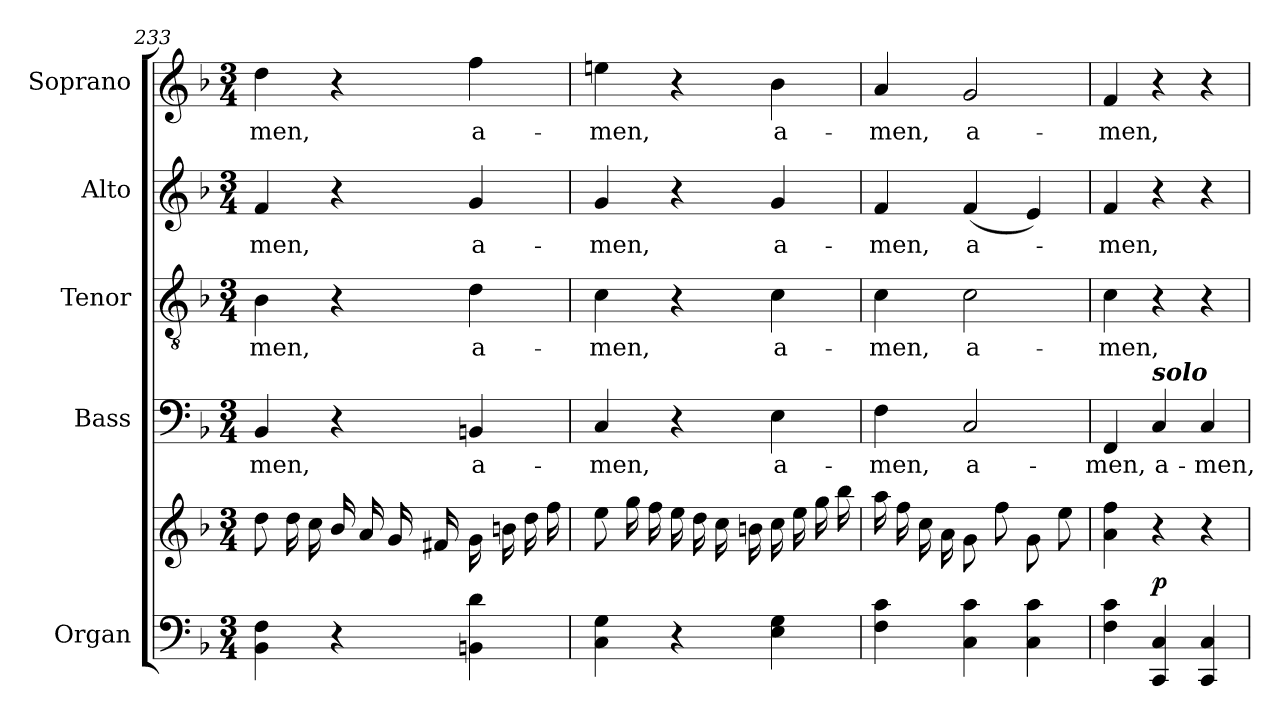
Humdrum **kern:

**kern	**kern	**dynam	**kern	**text	**kern	**text	**kern	**text	**kern	**text
*part5	*part5	*part5	*part4	*part4	*part3	*part3	*part2	*part2	*part1	*part1
*staff6	*staff5	*staff5/6	*staff4	*staff4	*staff3	*staff3	*staff2	*staff2	*staff1	*staff1
*I"Organ	*	*	*I"Bass	*	*I"Tenor	*	*I"Alto	*	*I"Soprano	*
*I'Org.	*	*	*I'B.	*	*I'T.	*	*I'A.	*	*I'S.	*
*clefF4	*clefG2	*	*clefF4	*	*clefGv2	*	*clefG2	*	*clefG2	*
*	*	*	*	*	*ITrd7c12	*	*	*	*	*
*k[b-]	*k[b-]	*	*k[b-]	*	*k[b-]	*	*k[b-]	*	*k[b-]	*
*F:	*F:	*	*F:	*	*F:	*	*F:	*	*F:	*
*M3/4	*M3/4	*	*M3/4	*	*M3/4	*	*M3/4	*	*M3/4	*
=233	=233	=233	=233	=233	=233	=233	=233	=233	=233	=233
!	!	!	!	!LO:LY:b:color=#000000	!	!	!	!	!	!
!	!	!	!	!	!	!LO:LY:b:color=#000000	!	!	!	!
!	!	!	!	!	!	!	!	!LO:LY:b:color=#000000	!	!
!	!	!	!	!	!	!	!	!	!	!LO:LY:b:color=#000000
4BB-i\ 4Fi	8ddi\	.	4BB-i/	-men,	4BB-i\	-men,	4fi/	-men,	4ddi\	-men,
.	16ddi\	.	.	.	.	.	.	.	.	.
.	16cci\	.	.	.	.	.	.	.	.	.
4r	16b-i/	.	4r	.	4r	.	4r	.	4r	.
.	16ai/	.	.	.	.	.	.	.	.	.
.	16gi/	.	.	.	.	.	.	.	.	.
.	16f#Xi/	.	.	.	.	.	.	.	.	.
!	!	!	!	!LO:LY:b:color=#000000	!	!	!	!	!	!
!	!	!	!	!	!	!LO:LY:b:color=#000000	!	!	!	!
!	!	!	!	!	!	!	!	!LO:LY:b:color=#000000	!	!
!	!	!	!	!	!	!	!	!	!	!LO:LY:b:color=#000000
4BBni\ 4di	16gi\	.	4BBni/	a-	4Di\	a-	4gi/	a-	4ffi\	a-
.	16bni\	.	.	.	.	.	.	.	.	.
.	16ddi\	.	.	.	.	.	.	.	.	.
.	16ffi\	.	.	.	.	.	.	.	.	.
!!LO:PB:g=z
=234	=234	=234	=234	=234	=234	=234	=234	=234	=234	=234
!	!	!	!	!LO:LY:b:color=#000000	!	!	!	!	!	!
!	!	!	!	!	!	!LO:LY:b:color=#000000	!	!	!	!
!	!	!	!	!	!	!	!	!LO:LY:b:color=#000000	!	!
!	!	!	!	!	!	!	!	!	!	!LO:LY:b:color=#000000
4Ci\ 4Gi	8eei\	.	4Ci/	-men,	4Ci\	-men,	4gi/	-men,	4eeni\	-men,
.	16ggi\	.	.	.	.	.	.	.	.	.
.	16ffi\	.	.	.	.	.	.	.	.	.
4r	16eei\	.	4r	.	4r	.	4r	.	4r	.
.	16ddi\	.	.	.	.	.	.	.	.	.
.	16cci\	.	.	.	.	.	.	.	.	.
.	16bni\	.	.	.	.	.	.	.	.	.
!	!	!	!	!LO:LY:b:color=#000000	!	!	!	!	!	!
!	!	!	!	!	!	!LO:LY:b:color=#000000	!	!	!	!
!	!	!	!	!	!	!	!	!LO:LY:b:color=#000000	!	!
!	!	!	!	!	!	!	!	!	!	!LO:LY:b:color=#000000
4Ei\ 4Gi	16cci\	.	4Ei\	a-	4Ci\	a-	4gi/	a-	4b-i\	a-
.	16eei\	.	.	.	.	.	.	.	.	.
.	16ggi\	.	.	.	.	.	.	.	.	.
.	16bb-i\	.	.	.	.	.	.	.	.	.
=235	=235	=235	=235	=235	=235	=235	=235	=235	=235	=235
!	!	!	!	!LO:LY:b:color=#000000	!	!	!	!	!	!
!	!	!	!	!	!	!LO:LY:b:color=#000000	!	!	!	!
!	!	!	!	!	!	!	!	!LO:LY:b:color=#000000	!	!
!	!	!	!	!	!	!	!	!	!	!LO:LY:b:color=#000000
4Fi\ 4ci	16aai\	.	4Fi\	-men,	4Ci\	-men,	4fi/	-men,	4ai/	-men,
.	16ffi\	.	.	.	.	.	.	.	.	.
.	16cci\	.	.	.	.	.	.	.	.	.
.	16ai\	.	.	.	.	.	.	.	.	.
!	!	!	!	!LO:LY:b:color=#000000	!	!	!	!	!	!
!	!	!	!	!	!	!LO:LY:b:color=#000000	!	!	!	!
!	!	!	!	!	!	!	!	!LO:LY:b:color=#000000	!	!
!	!	!	!	!	!	!	!	!	!	!LO:LY:b:color=#000000
4Ci\ 4ci	8gi\	.	2Ci/	a-	2Ci\	a-	(4fi/	a-	2gi/	a-
.	8ffi\	.	.	.	.	.	.	.	.	.
4Ci\ 4ci	8gi\	.	.	.	.	.	4ei/)	.	.	.
.	8eei\	.	.	.	.	.	.	.	.	.
=236	=236	=236	=236	=236	=236	=236	=236	=236	=236	=236
!	!	!	!	!LO:LY:b:color=#000000	!	!	!	!	!	!
!	!	!	!	!	!	!LO:LY:b:color=#000000	!	!	!	!
!	!	!	!	!	!	!	!	!LO:LY:b:color=#000000	!	!
!	!	!	!	!	!	!	!	!	!	!LO:LY:b:color=#000000
4Fi\ 4ci	4ai\ 4ffi	.	4FFi/	-men,	4Ci\	-men,	4fi/	-men,	4fi/	-men,
!	!	!	!LO:TX:a:Bi:t=solo	!	!	!	!	!	!	!
!	!	!	!	!LO:LY:b:color=#000000	!	!	!	!	!	!
4CCi/ 4Ci	4r	p	4Ci/	a-	4r	.	4r	.	4r	.
!	!	!	!	!LO:LY:b:color=#000000	!	!	!	!	!	!
4CCi/ 4Ci	4r	.	4Ci/	-men,	4r	.	4r	.	4r	.
=	=	=	=	=	=	=	=	=	=	=
*-	*-	*-	*-	*-	*-	*-	*-	*-	*-	*-
